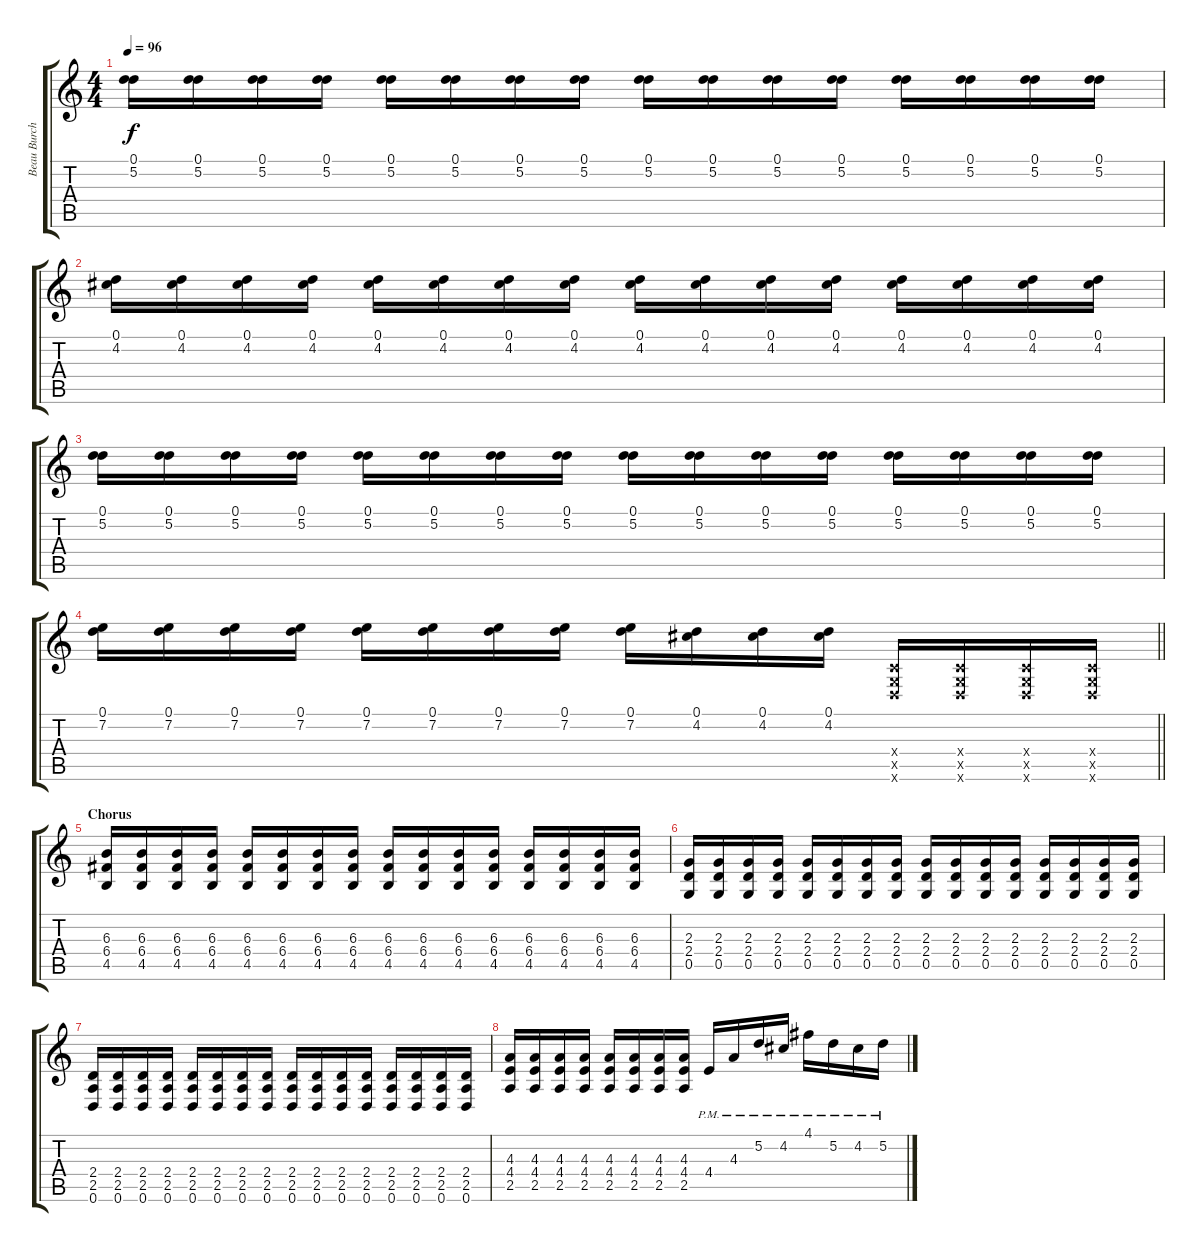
\track ("Beau Burchell" "Beau Burch") {instrument distortionguitar}
\staff {score tabs}
\tuning (D4 A3 F3 C3 G2 D2) {hide}
\ts (4 4)
\tempo 96
\clef g2
\ks c
(0.1 5.2).16{dy f} (0.1 5.2).16 (0.1 5.2).16 (0.1 5.2).16 (0.1 5.2).16 (0.1 5.2).16 (0.1 5.2).16 (0.1 5.2).16 (0.1 5.2).16 (0.1 5.2).16 (0.1 5.2).16 (0.1 5.2).16 (0.1 5.2).16 (0.1 5.2).16 (0.1 5.2).16 (0.1 5.2).16 |
(0.1 4.2).16 (0.1 4.2).16 (0.1 4.2).16 (0.1 4.2).16 (0.1 4.2).16 (0.1 4.2).16 (0.1 4.2).16 (0.1 4.2).16 (0.1 4.2).16 (0.1 4.2).16 (0.1 4.2).16 (0.1 4.2).16 (0.1 4.2).16 (0.1 4.2).16 (0.1 4.2).16 (0.1 4.2).16 |
(0.1 5.2).16 (0.1 5.2).16 (0.1 5.2).16 (0.1 5.2).16 (0.1 5.2).16 (0.1 5.2).16 (0.1 5.2).16 (0.1 5.2).16 (0.1 5.2).16 (0.1 5.2).16 (0.1 5.2).16 (0.1 5.2).16 (0.1 5.2).16 (0.1 5.2).16 (0.1 5.2).16 (0.1 5.2).16 |
\barLineRight lightlight
(0.1 7.2).16 (0.1 7.2).16 (0.1 7.2).16 (0.1 7.2).16 (0.1 7.2).16 (0.1 7.2).16 (0.1 7.2).16 (0.1 7.2).16 (0.1 7.2).16 (0.1 4.2).16 (0.1 4.2).16 (0.1 4.2).16 (0.4{x} 0.5{x} 0.6{x}).16 (0.4{x} 0.5{x} 0.6{x}).16 (0.4{x} 0.5{x} 0.6{x}).16 (0.4{x} 0.5{x} 0.6{x}).16 |
\section ("" "Chorus")
(6.3 6.4 4.5).16 (6.3 6.4 4.5).16 (6.3 6.4 4.5).16 (6.3 6.4 4.5).16 (6.3 6.4 4.5).16 (6.3 6.4 4.5).16 (6.3 6.4 4.5).16 (6.3 6.4 4.5).16 (6.3 6.4 4.5).16 (6.3 6.4 4.5).16 (6.3 6.4 4.5).16 (6.3 6.4 4.5).16 (6.3 6.4 4.5).16 (6.3 6.4 4.5).16 (6.3 6.4 4.5).16 (6.3 6.4 4.5).16 |
(2.3 2.4 0.5).16 (2.3 2.4 0.5).16 (2.3 2.4 0.5).16 (2.3 2.4 0.5).16 (2.3 2.4 0.5).16 (2.3 2.4 0.5).16 (2.3 2.4 0.5).16 (2.3 2.4 0.5).16 (2.3 2.4 0.5).16 (2.3 2.4 0.5).16 (2.3 2.4 0.5).16 (2.3 2.4 0.5).16 (2.3 2.4 0.5).16 (2.3 2.4 0.5).16 (2.3 2.4 0.5).16 (2.3 2.4 0.5).16 |
(2.4 2.5 0.6).16 (2.4 2.5 0.6).16 (2.4 2.5 0.6).16 (2.4 2.5 0.6).16 (2.4 2.5 0.6).16 (2.4 2.5 0.6).16 (2.4 2.5 0.6).16 (2.4 2.5 0.6).16 (2.4 2.5 0.6).16 (2.4 2.5 0.6).16 (2.4 2.5 0.6).16 (2.4 2.5 0.6).16 (2.4 2.5 0.6).16 (2.4 2.5 0.6).16 (2.4 2.5 0.6).16 (2.4 2.5 0.6).16 |
(4.3 4.4 2.5).16 (4.3 4.4 2.5).16 (4.3 4.4 2.5).16 (4.3 4.4 2.5).16 (4.3 4.4 2.5).16 (4.3 4.4 2.5).16 (4.3 4.4 2.5).16 (4.3 4.4 2.5).16 4.4{pm}.16 4.3{pm}.16 5.2{pm}.16 4.2{pm}.16 4.1{pm}.16 5.2{pm}.16 4.2{pm}.16 5.2{pm}.16
